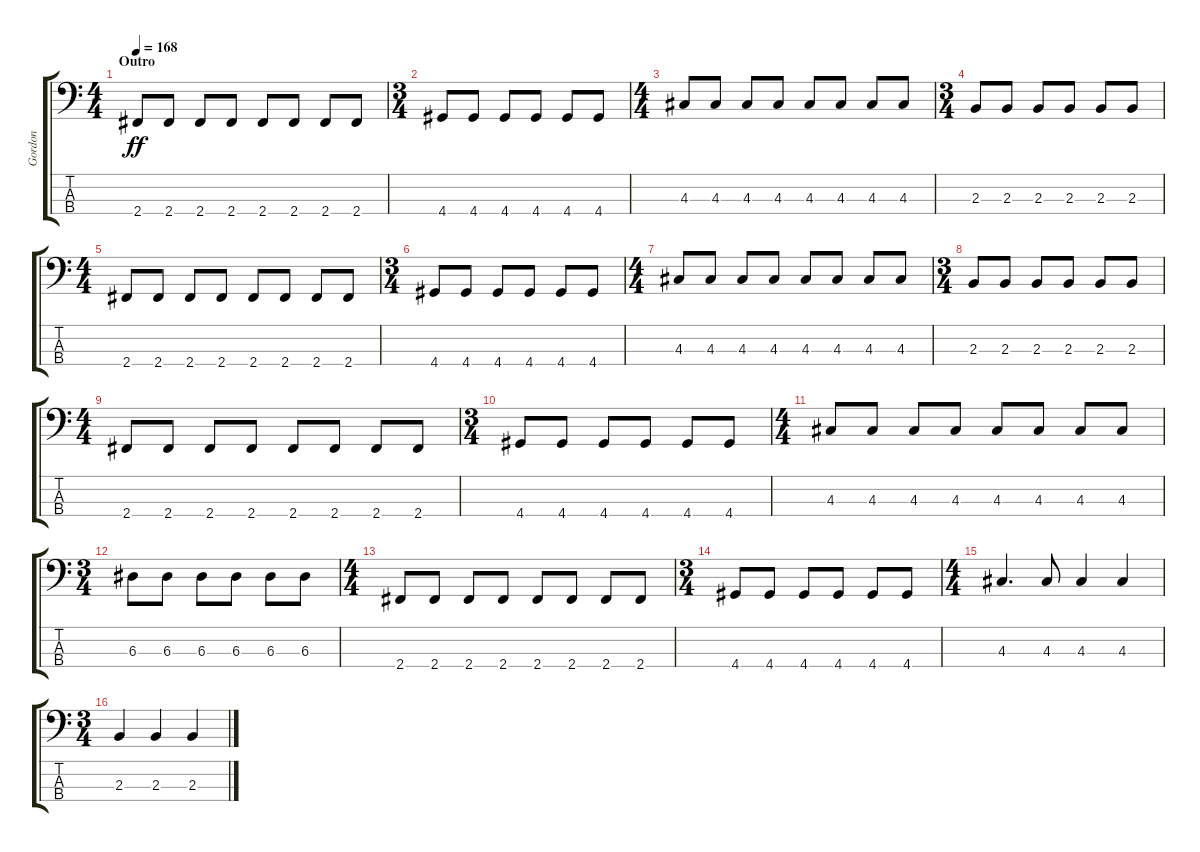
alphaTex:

\track ("Gordon" "Gordon") {instrument electricbassfinger}
\staff {score tabs}
\tuning (G2 D2 A1 E1) {hide}
\ts (4 4)
\section ("" "Outro")
\tempo 168
\clef f4
\ks c
2.4.8{dy ff} 2.4.8 2.4.8 2.4.8 2.4.8 2.4.8 2.4.8 2.4.8 |
\ts (3 4)
4.4.8 4.4.8 4.4.8 4.4.8 4.4.8 4.4.8 |
\ts (4 4)
4.3.8 4.3.8 4.3.8 4.3.8 4.3.8 4.3.8 4.3.8 4.3.8 |
\ts (3 4)
2.3.8 2.3.8 2.3.8 2.3.8 2.3.8 2.3.8 |
\ts (4 4)
2.4.8 2.4.8 2.4.8 2.4.8 2.4.8 2.4.8 2.4.8 2.4.8 |
\ts (3 4)
4.4.8 4.4.8 4.4.8 4.4.8 4.4.8 4.4.8 |
\ts (4 4)
4.3.8 4.3.8 4.3.8 4.3.8 4.3.8 4.3.8 4.3.8 4.3.8 |
\ts (3 4)
2.3.8 2.3.8 2.3.8 2.3.8 2.3.8 2.3.8 |
\ts (4 4)
2.4.8 2.4.8 2.4.8 2.4.8 2.4.8 2.4.8 2.4.8 2.4.8 |
\ts (3 4)
4.4.8 4.4.8 4.4.8 4.4.8 4.4.8 4.4.8 |
\ts (4 4)
4.3.8 4.3.8 4.3.8 4.3.8 4.3.8 4.3.8 4.3.8 4.3.8 |
\ts (3 4)
6.3.8 6.3.8 6.3.8 6.3.8 6.3.8 6.3.8 |
\ts (4 4)
2.4.8 2.4.8 2.4.8 2.4.8 2.4.8 2.4.8 2.4.8 2.4.8 |
\ts (3 4)
4.4.8 4.4.8 4.4.8 4.4.8 4.4.8 4.4.8 |
\ts (4 4)
4.3.4{d} 4.3.8 4.3.4 4.3.4 |
\ts (3 4)
2.3.4 2.3.4 2.3.4
